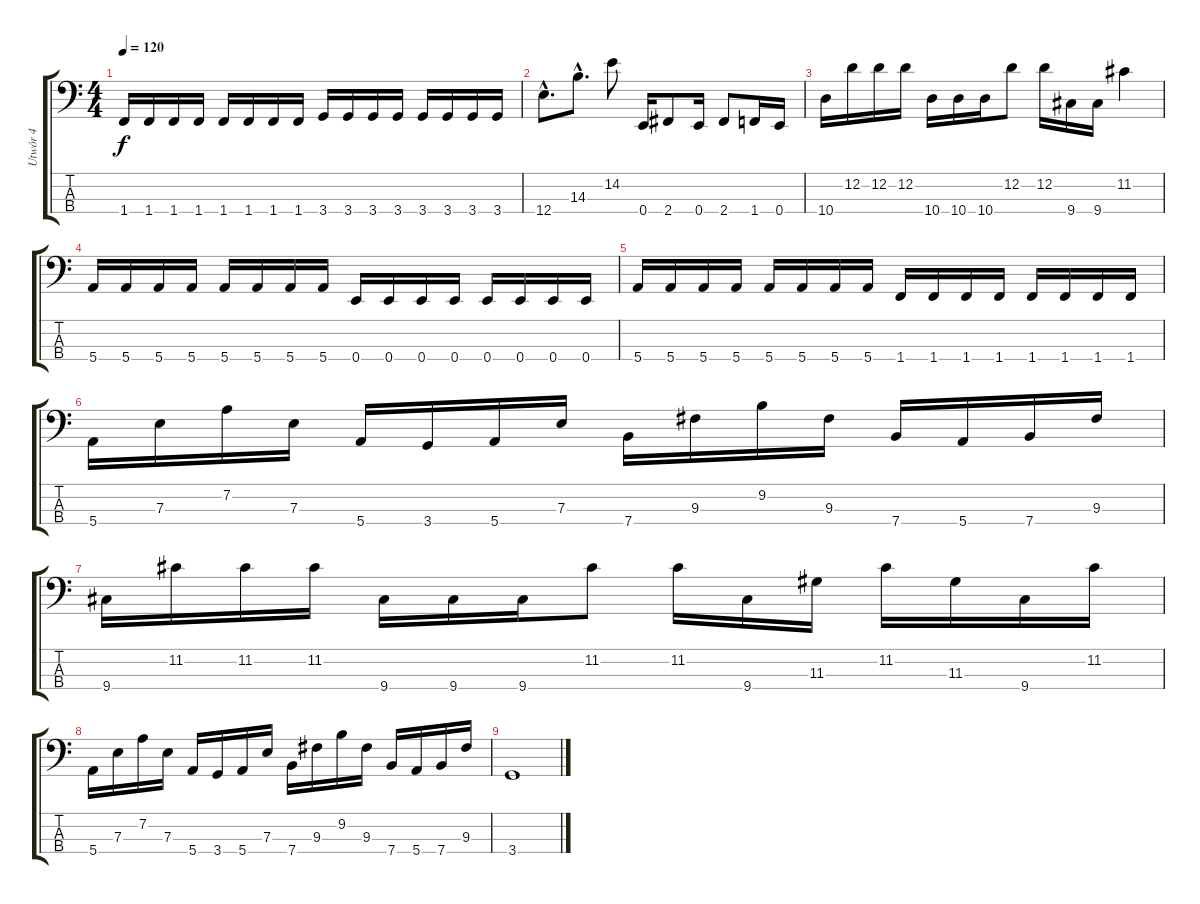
\track ("Utwór 4" "Utwór 4") {instrument synthbass1}
\staff {score tabs}
\tuning (G2 D2 A1 E1) {hide}
\ts (4 4)
\tempo 120
\clef f4
\ks c
1.4.16{dy f} 1.4.16 1.4.16 1.4.16 1.4.16 1.4.16 1.4.16 1.4.16 3.4.16 3.4.16 3.4.16 3.4.16 3.4.16 3.4.16 3.4.16 3.4.16 |
12.4{hac}.8{d} 14.3{hac}.8{d} 14.2.8 0.4.16 2.4.8 0.4.16 2.4.8 1.4.16 0.4.16 |
10.4.16 12.2.16 12.2.16 12.2.16 10.4.16 10.4.16 10.4.16 12.2.8 12.2.16 9.4.16 9.4.16 11.2.4 |
5.4.16 5.4.16 5.4.16 5.4.16 5.4.16 5.4.16 5.4.16 5.4.16 0.4.16 0.4.16 0.4.16 0.4.16 0.4.16 0.4.16 0.4.16 0.4.16 |
5.4.16 5.4.16 5.4.16 5.4.16 5.4.16 5.4.16 5.4.16 5.4.16 1.4.16 1.4.16 1.4.16 1.4.16 1.4.16 1.4.16 1.4.16 1.4.16 |
5.4.16 7.3.16 7.2.16 7.3.16 5.4.16 3.4.16 5.4.16 7.3.16 7.4.16 9.3.16 9.2.16 9.3.16 7.4.16 5.4.16 7.4.16 9.3.16 |
9.4.16 11.2.16 11.2.16 11.2.16 9.4.16 9.4.16 9.4.16 11.2.8 11.2.16 9.4.16 11.3.16 11.2.16 11.3.16 9.4.16 11.2.16 |
5.4.16 7.3.16 7.2.16 7.3.16 5.4.16 3.4.16 5.4.16 7.3.16 7.4.16 9.3.16 9.2.16 9.3.16 7.4.16 5.4.16 7.4.16 9.3.16 |
3.4.1
